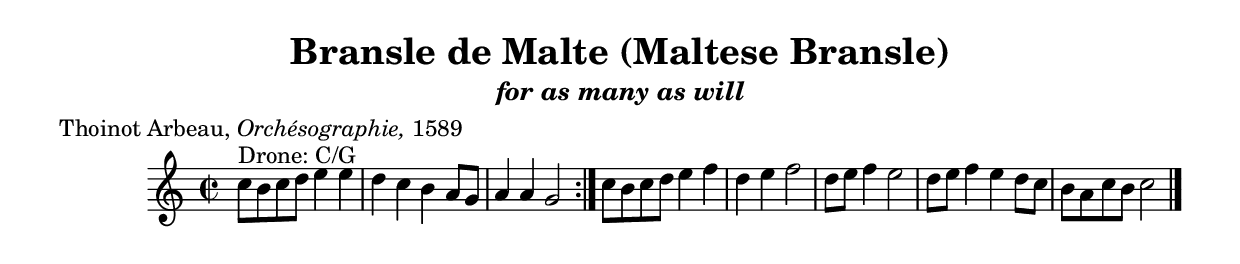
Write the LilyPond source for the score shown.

% ---
% name: Maltese Bransle
% alt_name: Bransle de Malte
% dancers: 2@Two or More People

\include "music/include/fb_functions.ly"
%#(set-global-staff-size 18)
\include "english.ly"
%#(set-default-paper-size "letter")




  \header{
    title = "Bransle de Malte (Maltese Bransle)"
    subtitle = \markup \italic "for as many as will"
    poet = \arbeauSource
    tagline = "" 
  }


  % maltese
  \score {
    \new Staff \transpose f g \relative c'' {
      \time 2/2
      \key bf \major
      \repeat volta 2 {
        bf8^\markup{Drone: C/G} a bf c  d4 d4 |  c4 bf  a4 g8 f | g4 g4  f2
      }
      %      \repeat volta 2 {
        bf8 a bf8 c  d4 ef | c d  ef2 | c8 d ef4  d2 | c8 d ef4  d4 c8 bf | a g bf a bf2
        \bar "|."
        %      }
      }

    }
 
  \version "2.10.10"  % necessary for upgrading to future LilyPond versions.

